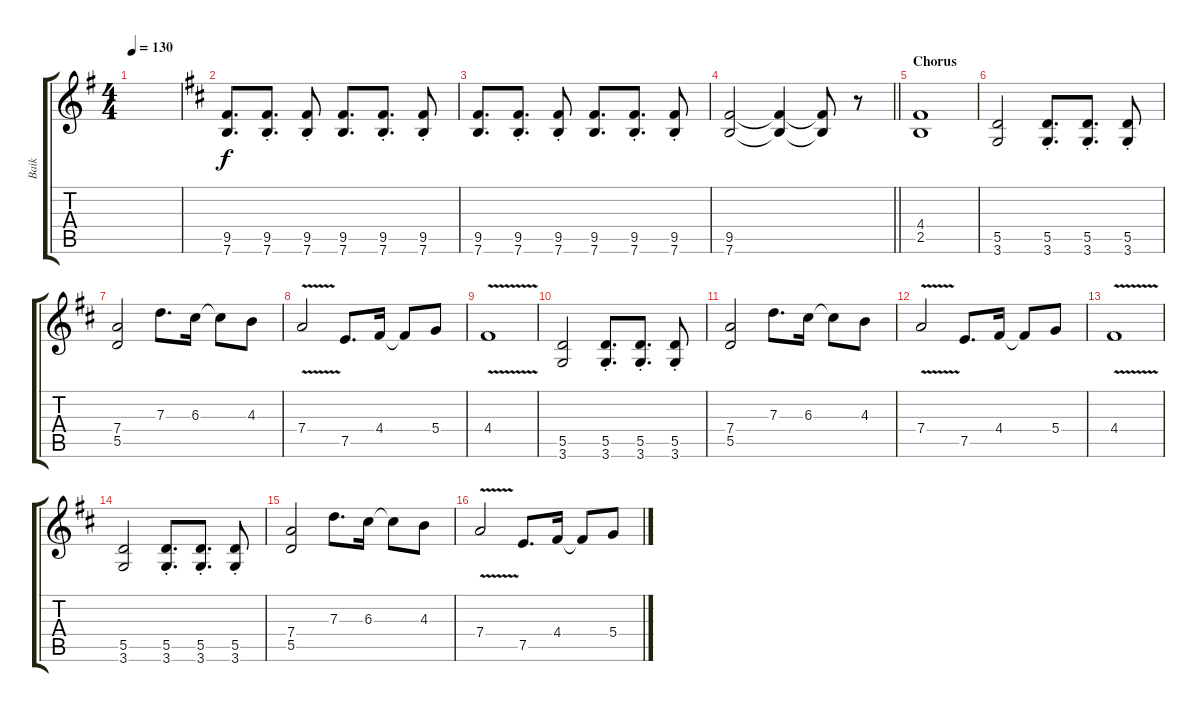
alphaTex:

\track ("Baik" "Baik") {instrument distortionguitar}
\staff {score tabs}
\tuning (E4 B3 G3 D3 A2 E2) {hide}
\ts (4 4)
\tempo 130
\clef g2
\ks eminor
|
\ks bminor
(9.5 7.6).8{d} (9.5{st} 7.6{st}).8{d} (9.5{st} 7.6{st}).8 (9.5 7.6).8{d} (9.5{st} 7.6{st}).8{d} (9.5{st} 7.6{st}).8 |
(9.5 7.6).8{d} (9.5{st} 7.6{st}).8{d} (9.5{st} 7.6).8 (9.5 7.6).8{d} (9.5{st} 7.6{st}).8{d} (9.5{st} 7.6{st}).8 |
\barLineRight lightlight
(9.5 7.6).2 (9.5{t} 7.6{t}).4 (9.5{t} 7.6{t}).8 r.8 |
\section ("" "Chorus")
(4.4 2.5).1 |
(5.5 3.6).2 (5.5{st} 3.6{st}).8{d} (5.5{st} 3.6{st}).8{d} (5.5{st} 3.6{st}).8 |
(7.4 5.5).2 7.3.8{d} 6.3.16 6.3{t}.8 4.3.8 |
7.4{v}.2 7.5.8{d} 4.4.16 4.4{t}.8 5.4.8 |
4.4{v}.1 |
(5.5 3.6).2 (5.5{st} 3.6{st}).8{d} (5.5{st} 3.6{st}).8{d} (5.5{st} 3.6{st}).8 |
(7.4 5.5).2 7.3.8{d} 6.3.16 6.3{t}.8 4.3.8 |
7.4{v}.2 7.5.8{d} 4.4.16 4.4{t}.8 5.4.8 |
4.4{v}.1 |
(5.5 3.6).2 (5.5{st} 3.6{st}).8{d} (5.5{st} 3.6{st}).8{d} (5.5{st} 3.6{st}).8 |
(7.4 5.5).2 7.3.8{d} 6.3.16 6.3{t}.8 4.3.8 |
7.4{v}.2 7.5.8{d} 4.4.16 4.4{t}.8 5.4.8
